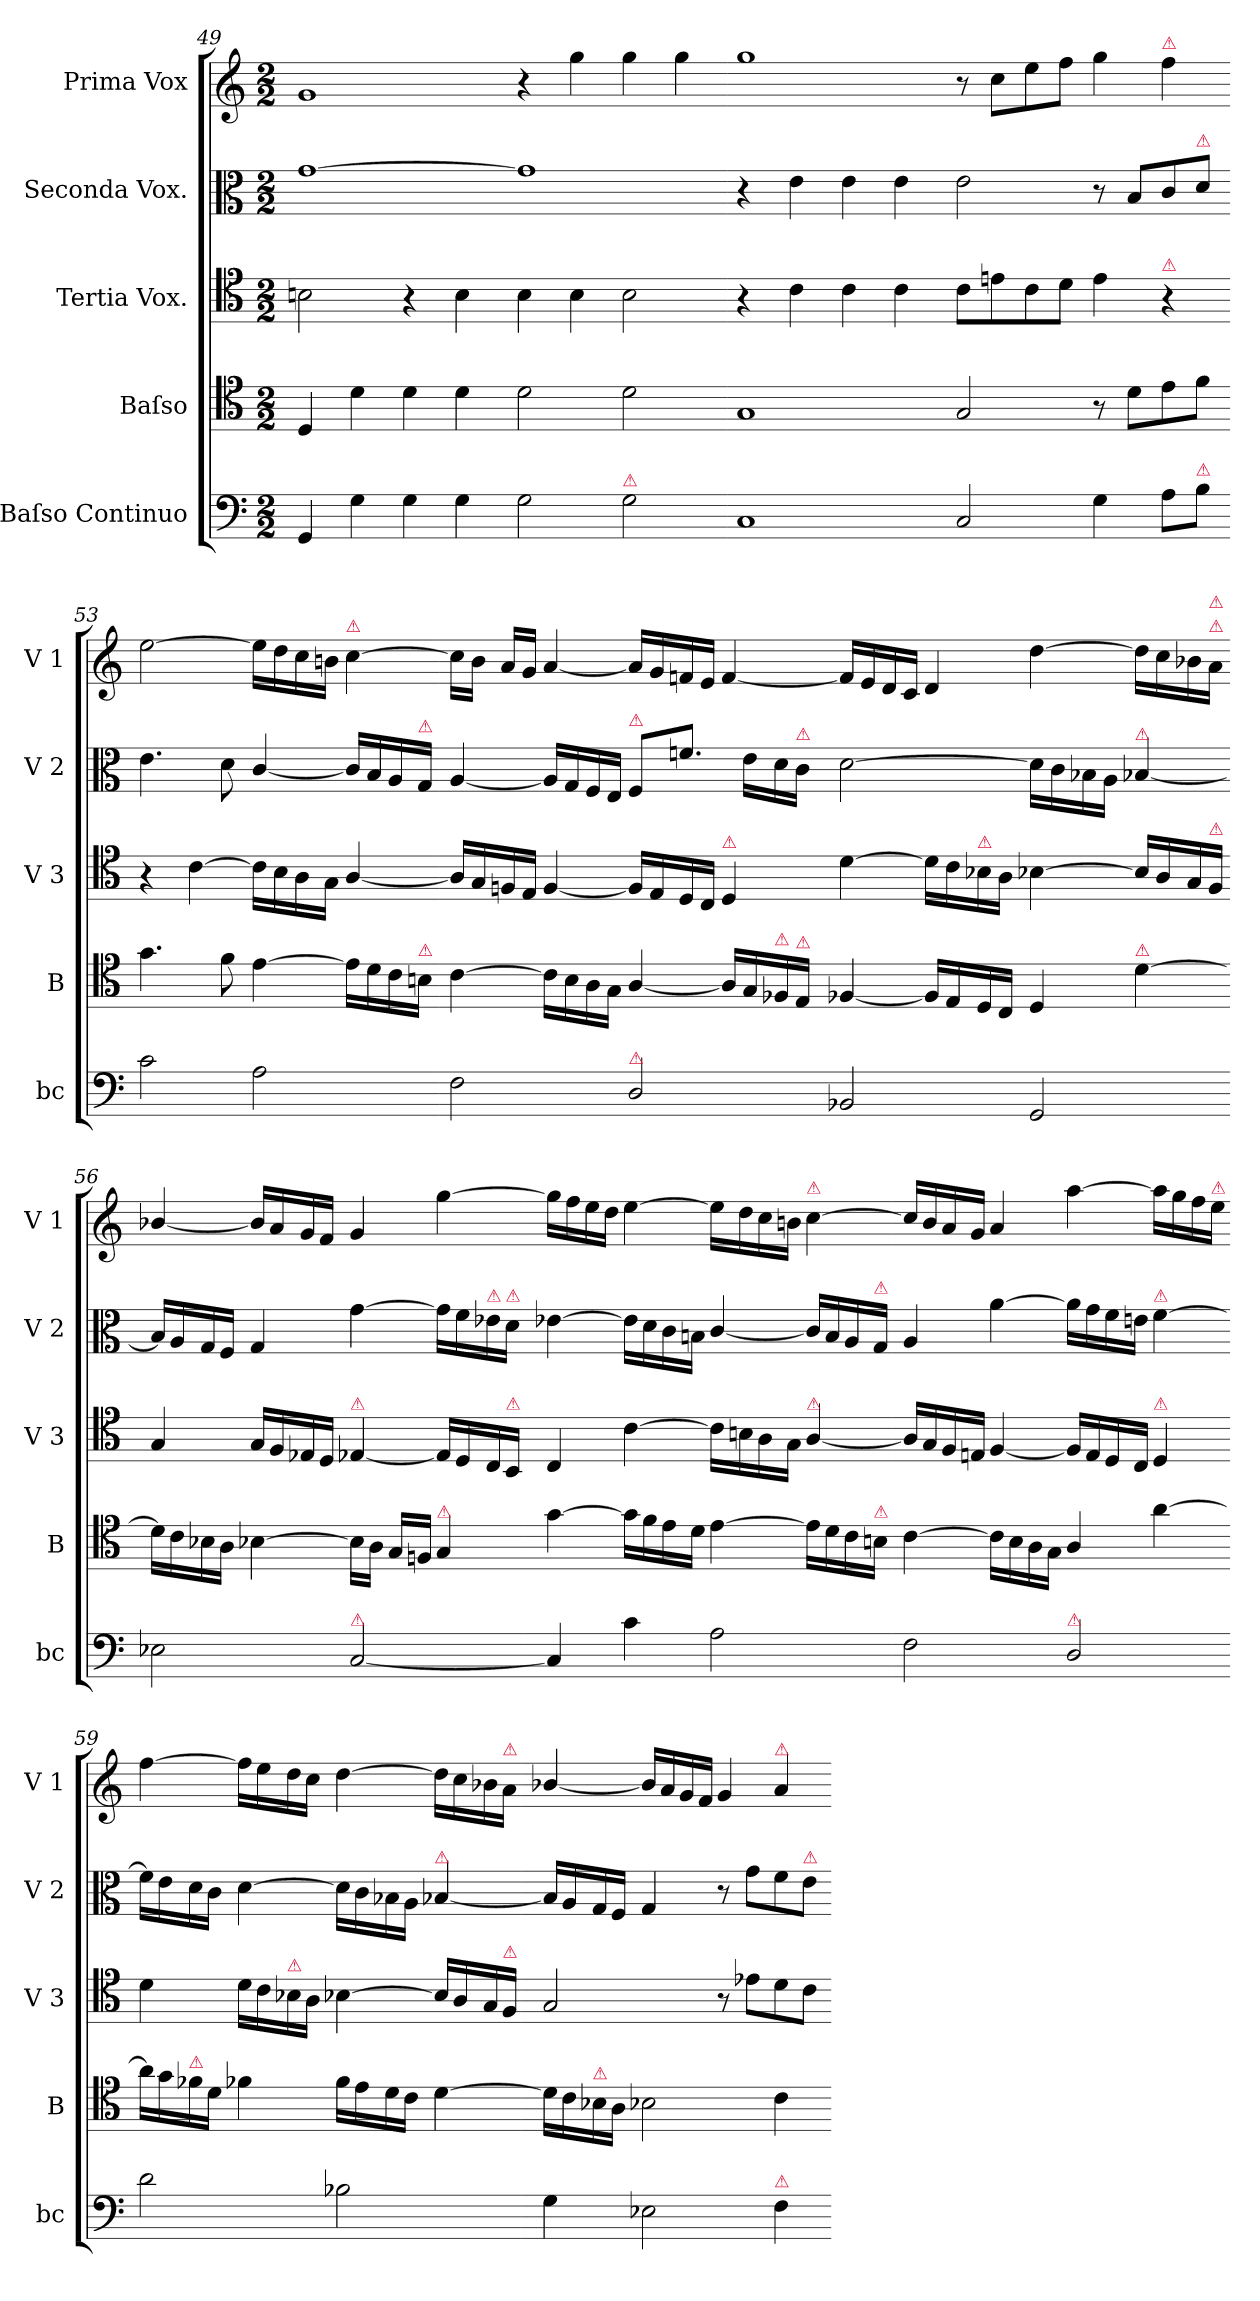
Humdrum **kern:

**kern	**kern	**kern	**kern	**kern
*part5	*part4	*part3	*part2	*part1
*staff5	*staff4	*staff3	*staff2	*staff1
*I"Baſso Continuo	*I"Baſso	*I"Tertia Vox.	*I"Seconda Vox.	*I"Prima Vox
*I'bc	*I'B	*I'V 3	*I'V 2	*I'V 1
*clefF4	*clefC4	*clefC4	*clefC3	*clefG2
*k[]	*k[]	*k[]	*k[]	*k[]
*M2/2	*M2/2	*M2/2	*M2/2	*M2/2
=49	=49	=49	=49	=49
4GG/	4D/	2Bn\	[1g	1g
4G\	4d\	.	.	.
4G\	4d\	4r	.	.
4G\	4d\	4B\	.	.
=50-	=50-	=50-	=50-	=50-
2G\	2d\	4B\	1g]	4r
.	.	4B\	.	4gg\
!LO:TX:a:color=crimson:t=⚠	!	!	!	!
2G\	2d\	2B\	.	4gg\
.	.	.	.	4gg\
=51-	=51-	=51-	=51-	=51-
1C	1G	4r	4r	1gg
.	.	4c\	4e\	.
.	.	4c\	4e\	.
.	.	4c\	4e\	.
=52-	=52-	=52-	=52-	=52-
2C/	2G/	8c\L	2e\	8r
.	.	8en\	.	8cc\L
.	.	8c\	.	8ee\
.	.	8d\J	.	8ff\J
4G\	8r	4e\	8r	4gg\
.	8d\L	.	8B/L	.
!	!	!	!	!LO:TX:a:color=crimson:t=⚠
!	!	!LO:TX:a:color=crimson:t=⚠	!	!
8A\L	8e\	4r	8c/	4ff\
!	!	!	!LO:TX:a:color=crimson:t=⚠	!
!LO:TX:a:color=crimson:t=⚠	!	!	!	!
8B\J	8f\J	.	8d/J	.
=53-	=53-	=53-	=53-	=53-
2c\	4.g\	4r	4.e\	[2ee\
.	.	[4c\	.	.
.	8f\	.	8d\	.
2A\	[4e\	16c\LL]	[4c/	16ee\LL]
.	.	16B\	.	16dd\
.	.	16A\	.	16cc\
.	.	16G\JJ	.	16bn\JJ
!	!	!	!	!LO:TX:a:color=crimson:t=⚠
.	16e\LL]	[4A/	16c/LL]	[4cc\
.	16d\	.	16B/	.
.	16c\	.	16A/	.
!	!	!	!LO:TX:a:color=crimson:t=⚠	!
!	!LO:TX:a:color=crimson:t=⚠	!	!	!
.	16Bn\JJ	.	16G/JJ	.
=54-	=54-	=54-	=54-	=54-
2F\	[4c\	16A/LL]	[4A/	16cc\LL]
.	.	16G/	.	16b\JJ
.	.	16Fn/	.	16a/LL
.	.	16E/JJ	.	16g/JJ
.	16c\LL]	[4F/	16A/LL]	[4a/
.	16B\	.	16G/	.
.	16A\	.	16F/	.
.	16G\JJ	.	16E/JJ	.
!	!	!	!LO:TX:a:color=crimson:t=⚠	!
!LO:TX:a:color=crimson:t=⚠	!	!	!	!
2D/	[4A/	16F/LL]	8F/L	16a/LL]
.	.	16E/	.	16g/
.	.	16D/	8.fn\J	16fn/
.	.	16C/JJ	.	16e/JJ
!	!	!LO:TX:a:color=crimson:t=⚠	!	!
.	16A/LL]	4D/	.	[4f/
.	16G/	.	16e\LL	.
!	!LO:TX:a:color=crimson:t=⚠	!	!	!
.	16F-X/	.	16d\	.
!	!	!	!LO:TX:a:color=crimson:t=⚠	!
!	!LO:TX:a:color=crimson:t=⚠	!	!	!
.	16E/JJ	.	16c\JJ	.
=55-	=55-	=55-	=55-	=55-
2BB-X/	[4F-X/	[4d\	[2d\	16f/LL]
.	.	.	.	16e/
.	.	.	.	16d/
.	.	.	.	16c/JJ
.	16F-/LL]	16d\LL]	.	4d/
.	16E/	16c\	.	.
!	!	!LO:TX:a:color=crimson:t=⚠	!	!
.	16D/	16B-X\	.	.
.	16C/JJ	16A\JJ	.	.
2GG/	4D/	[4B-X\	16d\LL]	[4dd\
.	.	.	16c\	.
.	.	.	16B-X\	.
.	.	.	16A\JJ	.
!	!	!	!LO:TX:a:color=crimson:t=⚠	!
!	!LO:TX:a:color=crimson:t=⚠	!	!	!
.	[4d\	16B-/LL]	[4B-X/	16dd\LL]
.	.	16A/	.	16cc\
.	.	16G/	.	16b-X\
!	!	!	!	!LO:TX:a:color=crimson:t=⚠
!	!	!	!	!LO:TX:a:color=crimson:t=⚠
!	!	!LO:TX:a:color=crimson:t=⚠	!	!
.	.	16F/JJ	.	16a\JJ
=56-	=56-	=56-	=56-	=56-
2E-X\	16d\LL]	4G/	16B-/LL]	[4b-X/
.	16c\	.	16A/	.
.	16B-X\	.	16G/	.
.	16A\JJ	.	16F/JJ	.
.	[4B-X\	16G/LL	4G/	16b-/LL]
.	.	16F/	.	16a/
.	.	16E-X/	.	16g/
.	.	16D/JJ	.	16f/JJ
!	!	!LO:TX:a:color=crimson:t=⚠	!	!
!LO:TX:a:color=crimson:t=⚠	!	!	!	!
[2C/	16B-\LL]	[4E-X/	[4g\	4g/
.	16A\JJ	.	.	.
.	16G/LL	.	.	.
.	16Fn/JJ	.	.	.
!	!LO:TX:a:color=crimson:t=⚠	!	!	!
.	4G/	16E-/LL]	16g\LL]	[4gg\
.	.	16D/	16f\	.
!	!	!	!LO:TX:a:color=crimson:t=⚠	!
.	.	16C/	16e-X\	.
!	!	!	!LO:TX:a:color=crimson:t=⚠	!
!	!	!LO:TX:a:color=crimson:t=⚠	!	!
.	.	16BB/JJ	16d\JJ	.
=57-	=57-	=57-	=57-	=57-
4C/]	[4g\	4C/	[4e-X\	16gg\LL]
.	.	.	.	16ff\
.	.	.	.	16ee\
.	.	.	.	16dd\JJ
4c\	16g\LL]	[4c\	16e-\LL]	[4ee\
.	16f\	.	16d\	.
.	16e\	.	16c\	.
.	16d\JJ	.	16Bn\JJ	.
2A\	[4e\	16c\LL]	[4c/	16ee\LL]
.	.	16Bn\	.	16dd\
.	.	16A\	.	16cc\
.	.	16G\JJ	.	16bn\JJ
!	!	!	!	!LO:TX:a:color=crimson:t=⚠
!	!	!LO:TX:a:color=crimson:t=⚠	!	!
.	16e\LL]	[4A/	16c/LL]	[4cc\
.	16d\	.	16B/	.
.	16c\	.	16A/	.
!	!	!	!LO:TX:a:color=crimson:t=⚠	!
!	!LO:TX:a:color=crimson:t=⚠	!	!	!
.	16Bn\JJ	.	16G/JJ	.
=58-	=58-	=58-	=58-	=58-
2F\	[4c\	16A/LL]	4A/	16cc/LL]
.	.	16G/	.	16b/
.	.	16F/	.	16a/
.	.	16En/JJ	.	16g/JJ
.	16c\LL]	[4F/	[4a\	4a/
.	16B\	.	.	.
.	16A\	.	.	.
.	16G\JJ	.	.	.
!LO:TX:a:color=crimson:t=⚠	!	!	!	!
2D/	4A/	16F/LL]	16a\LL]	[4aa\
.	.	16E/	16g\	.
.	.	16D/	16f\	.
.	.	16C/JJ	16en\JJ	.
!	!	!	!LO:TX:a:color=crimson:t=⚠	!
!	!	!LO:TX:a:color=crimson:t=⚠	!	!
.	[4a\	4D/	[4f\	16aa\LL]
.	.	.	.	16gg\
.	.	.	.	16ff\
!	!	!	!	!LO:TX:a:color=crimson:t=⚠
.	.	.	.	16ee\JJ
=59-	=59-	=59-	=59-	=59-
2d\	16a\LL]	4d\	16f\LL]	[4ff\
.	16g\	.	16e\	.
!	!LO:TX:a:color=crimson:t=⚠	!	!	!
.	16f-X\	.	16d\	.
.	16d\JJ	.	16c\JJ	.
.	4f-X\	16d\LL	[4d\	16ff\LL]
.	.	16c\	.	16ee\
!	!	!LO:TX:a:color=crimson:t=⚠	!	!
.	.	16B-X\	.	16dd\
.	.	16A\JJ	.	16cc\JJ
2B-X\	16f-\LL	[4B-X\	16d\LL]	[4dd\
.	16e\	.	16c\	.
.	16d\	.	16B-X\	.
.	16c\JJ	.	16A\JJ	.
!	!	!	!LO:TX:a:color=crimson:t=⚠	!
.	[4d\	16B-/LL]	[4B-X/	16dd\LL]
.	.	16A/	.	16cc\
.	.	16G/	.	16b-X\
!	!	!	!	!LO:TX:a:color=crimson:t=⚠
!	!	!LO:TX:a:color=crimson:t=⚠	!	!
.	.	16F/JJ	.	16a\JJ
=60-	=60-	=60-	=60-	=60-
4G\	16d\LL]	2G/	16B-/LL]	[4b-X/
.	16c\	.	16A/	.
!	!LO:TX:a:color=crimson:t=⚠	!	!	!
.	16B-X\	.	16G/	.
.	16A\JJ	.	16F/JJ	.
2E-X\	2B-X\	.	4G/	16b-/LL]
.	.	.	.	16a/
.	.	.	.	16g/
.	.	.	.	16f/JJ
.	.	8r	8r	4g/
.	.	8e-X\L	8g\L	.
!	!	!	!	!LO:TX:a:color=crimson:t=⚠
!LO:TX:a:color=crimson:t=⚠	!	!	!	!
4F\	4c\	8d\	8f\	4a/
!	!	!	!LO:TX:a:color=crimson:t=⚠	!
.	.	8c\J	8e\J	.
=-	=-	=-	=-	=-
*-	*-	*-	*-	*-
